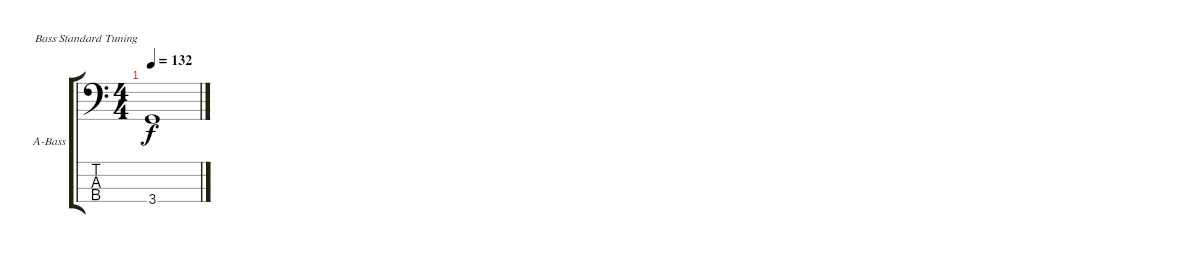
\defaultSystemsLayout 4
\bracketExtendMode groupsimilarinstruments
\firstSystemTrackNameOrientation horizontal
\otherSystemsTrackNameOrientation horizontal
\track ("Acoustic Bass" "A-Bass") {instrument acousticbass}
\staff {score tabs}
\tuning (G2 D2 A1 E1)
\ts (4 4)
\tempo 132
\clef f4
\ks c
3.4{t}.1{dy f}
